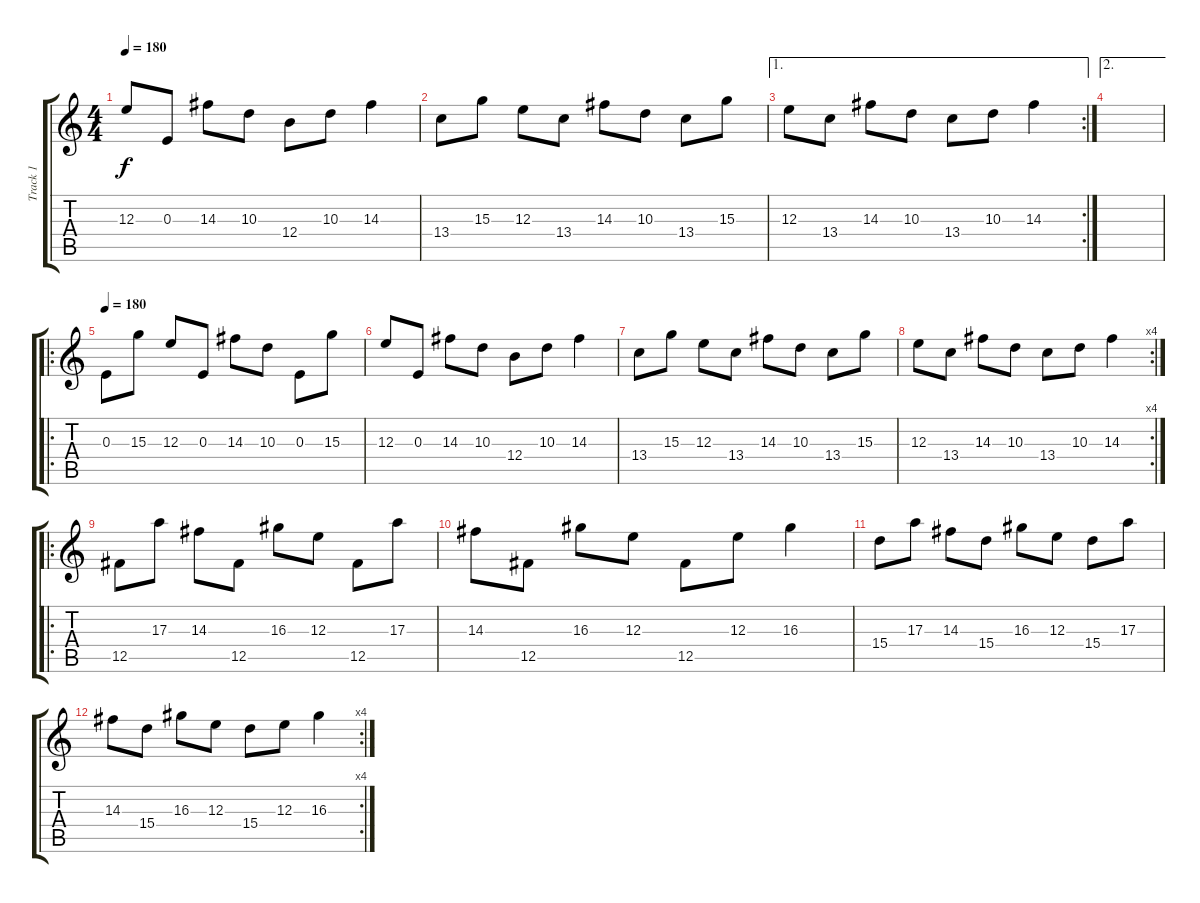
\track ("Track 1" "Track 1") {instrument distortionguitar}
\staff {score tabs}
\tuning (Db4 Ab3 E3 B2 Gb2 B1) {hide}
\ts (4 4)
\tempo 180
\clef g2
\ks c
12.3.8{dy f} 0.3.8 14.3.8 10.3.8 12.4.8 10.3.8 14.3.4 |
13.4.8 15.3.8 12.3.8 13.4.8 14.3.8 10.3.8 13.4.8 15.3.8 |
\ae 1
\rc 2
12.3.8 13.4.8 14.3.8 10.3.8 13.4.8 10.3.8 14.3.4 |
\ae 2
|
\ro
\tempo 180
0.3.8 15.3.8 12.3.8 0.3.8 14.3.8 10.3.8 0.3.8 15.3.8 |
12.3.8 0.3.8 14.3.8 10.3.8 12.4.8 10.3.8 14.3.4 |
13.4.8 15.3.8 12.3.8 13.4.8 14.3.8 10.3.8 13.4.8 15.3.8 |
\rc 4
12.3.8 13.4.8 14.3.8 10.3.8 13.4.8 10.3.8 14.3.4 |
\ro
12.5.8 17.3.8 14.3.8 12.5.8 16.3.8 12.3.8 12.5.8 17.3.8 |
14.3.8 12.5.8 16.3.8 12.3.8 12.5.8 12.3.8 16.3.4 |
15.4.8 17.3.8 14.3.8 15.4.8 16.3.8 12.3.8 15.4.8 17.3.8 |
\rc 4
14.3.8 15.4.8 16.3.8 12.3.8 15.4.8 12.3.8 16.3.4
